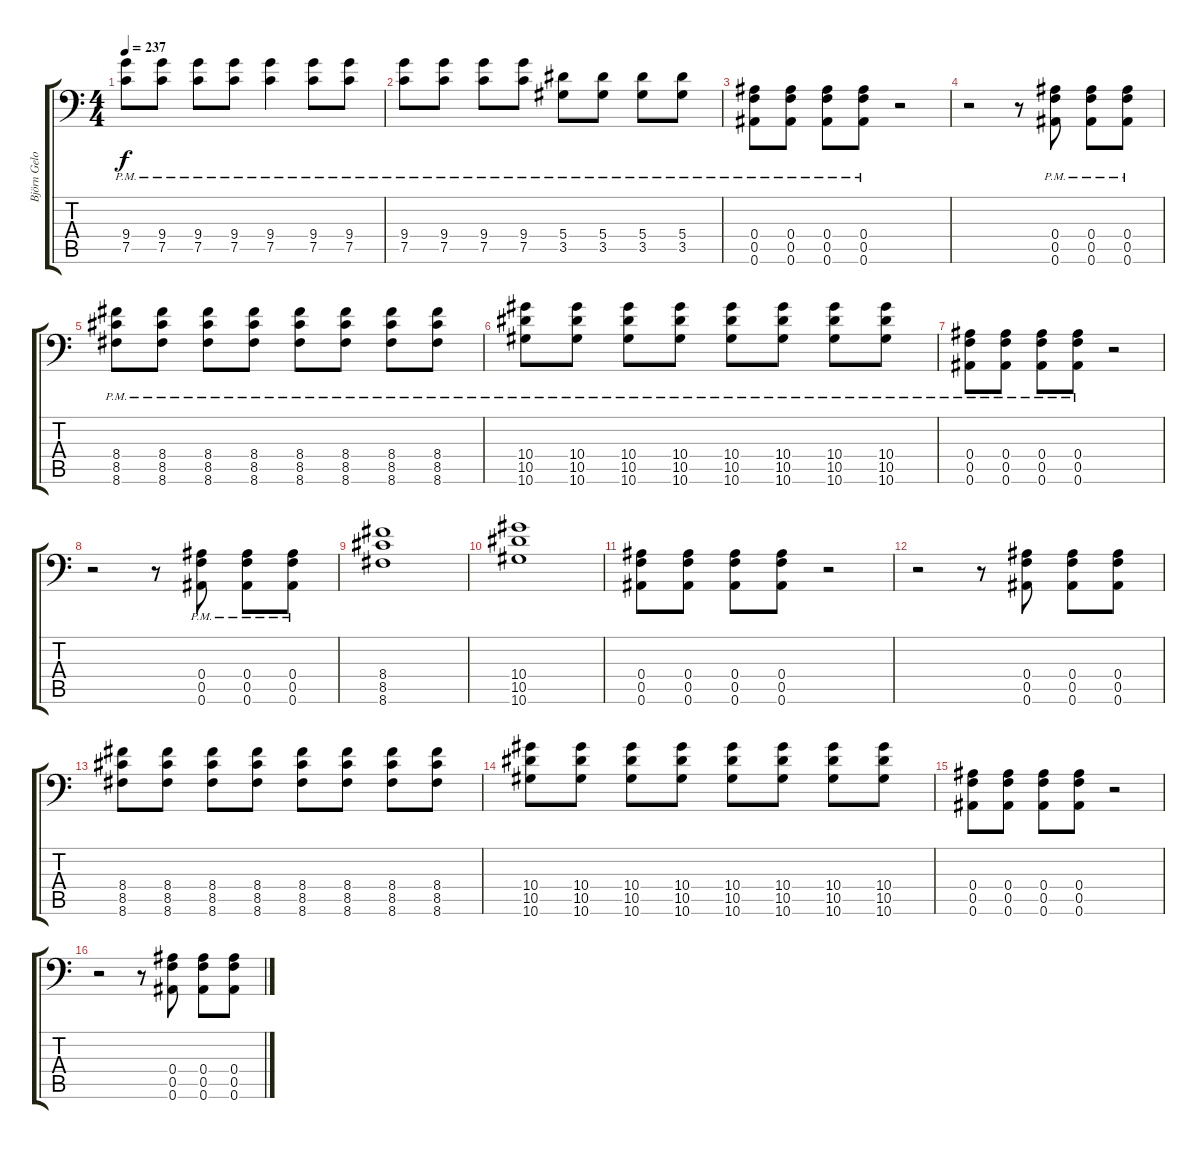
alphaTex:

\track ("Björn Gelotte" "Björn Gelo") {instrument distortionguitar}
\staff {score tabs}
\tuning (C4 G3 Eb3 Bb2 F2 Bb1) {hide}
\ts (4 4)
\tempo 237
\clef f4
\ks c
(9.4{pm} 7.5{pm}).8{dy f} (9.4{pm} 7.5{pm}).8 (9.4{pm} 7.5{pm}).8 (9.4{pm} 7.5{pm}).8 (9.4{pm} 7.5{pm}).4 (9.4{pm} 7.5{pm}).8 (9.4{pm} 7.5{pm}).8 |
(9.4{pm} 7.5{pm}).8 (9.4{pm} 7.5{pm}).8 (9.4{pm} 7.5{pm}).8 (9.4{pm} 7.5{pm}).8 (5.4{pm} 3.5{pm}).8 (5.4{pm} 3.5{pm}).8 (5.4{pm} 3.5{pm}).8 (5.4{pm} 3.5{pm}).8 |
(0.4{pm} 0.5{pm} 0.6{pm}).8 (0.4{pm} 0.5{pm} 0.6{pm}).8 (0.4{pm} 0.5{pm} 0.6{pm}).8 (0.4{pm} 0.5{pm} 0.6{pm}).8 r.2 |
r.2 r.8 (0.4{pm} 0.5{pm} 0.6{pm}).8 (0.4{pm} 0.5{pm} 0.6{pm}).8 (0.4{pm} 0.5{pm} 0.6{pm}).8 |
(8.4{pm} 8.5{pm} 8.6{pm}).8 (8.4{pm} 8.5{pm} 8.6{pm}).8 (8.4{pm} 8.5{pm} 8.6{pm}).8 (8.4{pm} 8.5{pm} 8.6{pm}).8 (8.4{pm} 8.5{pm} 8.6{pm}).8 (8.4{pm} 8.5{pm} 8.6{pm}).8 (8.4{pm} 8.5{pm} 8.6{pm}).8 (8.4{pm} 8.5{pm} 8.6{pm}).8 |
(10.4{pm} 10.5{pm} 10.6{pm}).8 (10.4{pm} 10.5{pm} 10.6{pm}).8 (10.4{pm} 10.5{pm} 10.6{pm}).8 (10.4{pm} 10.5{pm} 10.6{pm}).8 (10.4{pm} 10.5{pm} 10.6{pm}).8 (10.4{pm} 10.5{pm} 10.6{pm}).8 (10.4{pm} 10.5{pm} 10.6{pm}).8 (10.4{pm} 10.5{pm} 10.6{pm}).8 |
(0.4{pm} 0.5{pm} 0.6{pm}).8 (0.4{pm} 0.5{pm} 0.6{pm}).8 (0.4{pm} 0.5{pm} 0.6{pm}).8 (0.4{pm} 0.5{pm} 0.6{pm}).8 r.2 |
r.2 r.8 (0.4{pm} 0.5{pm} 0.6{pm}).8 (0.4{pm} 0.5{pm} 0.6{pm}).8 (0.4{pm} 0.5{pm} 0.6{pm}).8 |
(8.4 8.5 8.6).1 |
(10.4 10.5 10.6).1 |
(0.4 0.5 0.6).8 (0.4 0.5 0.6).8 (0.4 0.5 0.6).8 (0.4 0.5 0.6).8 r.2 |
r.2 r.8 (0.4 0.5 0.6).8 (0.4 0.5 0.6).8 (0.4 0.5 0.6).8 |
(8.4 8.5 8.6).8 (8.4 8.5 8.6).8 (8.4 8.5 8.6).8 (8.4 8.5 8.6).8 (8.4 8.5 8.6).8 (8.4 8.5 8.6).8 (8.4 8.5 8.6).8 (8.4 8.5 8.6).8 |
(10.4 10.5 10.6).8 (10.4 10.5 10.6).8 (10.4 10.5 10.6).8 (10.4 10.5 10.6).8 (10.4 10.5 10.6).8 (10.4 10.5 10.6).8 (10.4 10.5 10.6).8 (10.4 10.5 10.6).8 |
(0.4 0.5 0.6).8 (0.4 0.5 0.6).8 (0.4 0.5 0.6).8 (0.4 0.5 0.6).8 r.2 |
r.2 r.8 (0.4 0.5 0.6).8 (0.4 0.5 0.6).8 (0.4 0.5 0.6).8
